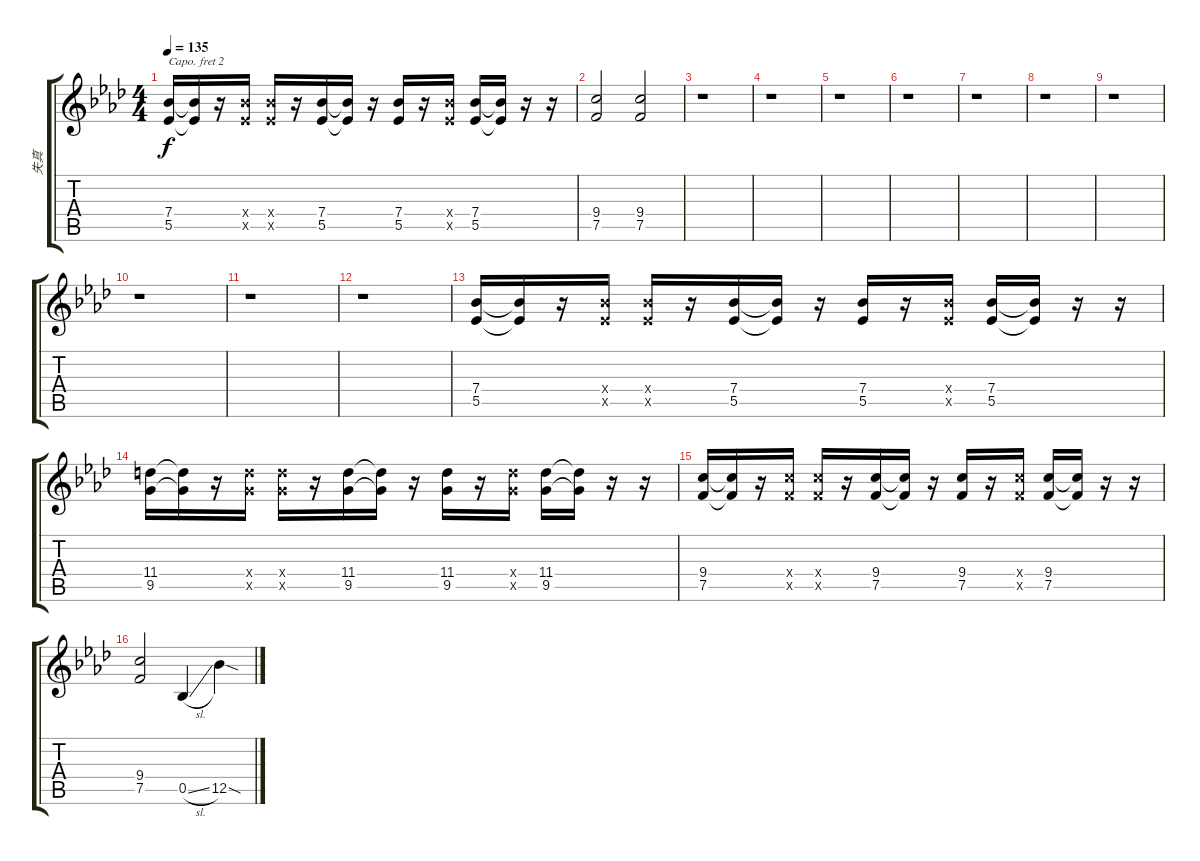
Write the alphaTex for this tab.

\track ("失真" "失真") {instrument distortionguitar}
\staff {score tabs}
\capo 2
\tuning (Eb4 Bb3 Gb3 Db3 Ab2 Eb2) {hide}
\ts (4 4)
\tempo 135
\clef g2
\ks ab
(7.4 5.5).16{dy f} (7.4{t} 5.5{t}).16 r.16 (7.4{x} 5.5{x}).16 (7.4{x} 5.5{x}).16 r.16 (7.4 5.5).16 (7.4{t} 5.5{t}).16 r.16 (7.4 5.5).16 r.16 (7.4{x} 5.5{x}).16 (7.4 5.5).16 (7.4{t} 5.5{t}).16 r.16 r.16 |
(9.4 7.5).2 (9.4 7.5).2 |
r.1 |
r.1 |
r.1 |
r.1 |
r.1 |
r.1 |
r.1 |
r.1 |
r.1 |
r.1 |
(7.4 5.5).16 (7.4{t} 5.5{t}).16 r.16 (7.4{x} 5.5{x}).16 (7.4{x} 5.5{x}).16 r.16 (7.4 5.5).16 (7.4{t} 5.5{t}).16 r.16 (7.4 5.5).16 r.16 (7.4{x} 5.5{x}).16 (7.4 5.5).16 (7.4{t} 5.5{t}).16 r.16 r.16 |
(11.4 9.5).16 (11.4{t} 9.5{t}).16 r.16 (11.4{x} 9.5{x}).16 (11.4{x} 9.5{x}).16 r.16 (11.4 9.5).16 (11.4{t} 9.5{t}).16 r.16 (11.4 9.5).16 r.16 (11.4{x} 9.5{x}).16 (11.4 9.5).16 (11.4{t} 9.5{t}).16 r.16 r.16 |
(9.4 7.5).16 (9.4{t} 7.5{t}).16 r.16 (9.4{x} 7.5{x}).16 (9.4{x} 7.5{x}).16 r.16 (9.4 7.5).16 (9.4{t} 7.5{t}).16 r.16 (9.4 7.5).16 r.16 (9.4{x} 7.5{x}).16 (9.4 7.5).16 (9.4{t} 7.5{t}).16 r.16 r.16 |
(9.4 7.5).2 0.5{sl}.4 12.5{sod}.4
